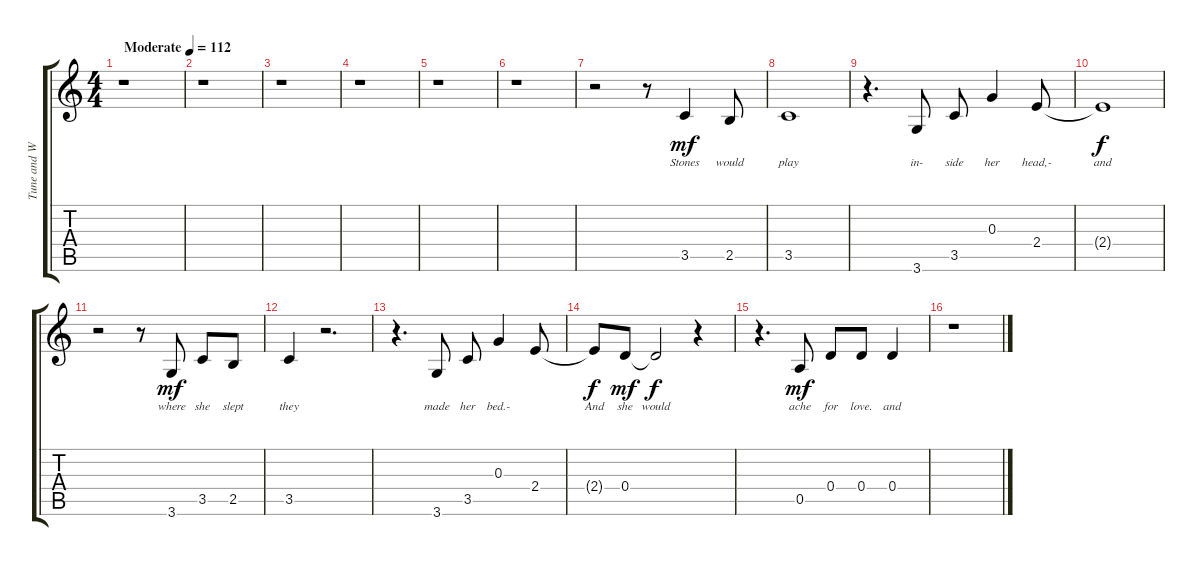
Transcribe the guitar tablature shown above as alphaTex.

\track ("Tune and Words" "Tune and W") {instrument electricguitarjazz}
\staff {score tabs}
\tuning (E4 B3 G3 D3 A2 E2) {hide}
\ts (4 4)
\tempo (112 "Moderate")
\clef g2
\ks c
r.1{dy mf instrument electricguitarjazz} |
r.1 |
r.1 |
r.1 |
r.1 |
r.1 |
r.2 r.8 3.5.4{lyrics (0 "Stones") lyrics (1 "") lyrics (2 "") lyrics (3 "") lyrics (4 "")} 2.5.8{lyrics (0 "would") lyrics (1 "") lyrics (2 "") lyrics (3 "") lyrics (4 "")} |
3.5.1{lyrics (0 "play") lyrics (1 "") lyrics (2 "") lyrics (3 "") lyrics (4 "")} |
r.4{d} 3.6.8{lyrics (0 "in-") lyrics (1 "") lyrics (2 "") lyrics (3 "") lyrics (4 "")} 3.5.8{lyrics (0 "side") lyrics (1 "") lyrics (2 "") lyrics (3 "") lyrics (4 "")} 0.3.4{lyrics (0 "her") lyrics (1 "") lyrics (2 "") lyrics (3 "") lyrics (4 "")} 2.4.8{lyrics (0 "head,-") lyrics (1 "") lyrics (2 "") lyrics (3 "") lyrics (4 "")} |
2.4{t}.1{lyrics (0 "and") lyrics (1 "") lyrics (2 "") lyrics (3 "") lyrics (4 "") dy f} |
r.2 r.8 3.6.8{lyrics (0 "where") lyrics (1 "") lyrics (2 "") lyrics (3 "") lyrics (4 "") dy mf} 3.5.8{lyrics (0 "she") lyrics (1 "") lyrics (2 "") lyrics (3 "") lyrics (4 "")} 2.5.8{lyrics (0 "slept") lyrics (1 "") lyrics (2 "") lyrics (3 "") lyrics (4 "")} |
3.5.4{lyrics (0 "they") lyrics (1 "") lyrics (2 "") lyrics (3 "") lyrics (4 "")} r.2{d} |
r.4{d} 3.6.8{lyrics (0 "made") lyrics (1 "") lyrics (2 "") lyrics (3 "") lyrics (4 "")} 3.5.8{lyrics (0 "her") lyrics (1 "") lyrics (2 "") lyrics (3 "") lyrics (4 "")} 0.3.4{lyrics (0 "bed.-") lyrics (1 "") lyrics (2 "") lyrics (3 "") lyrics (4 "")} 2.4.8{lyrics (0 " ") lyrics (1 "") lyrics (2 "") lyrics (3 "") lyrics (4 "")} |
2.4{t}.8{lyrics (0 "And") lyrics (1 "") lyrics (2 "") lyrics (3 "") lyrics (4 "") dy f} 0.4.8{lyrics (0 "she") lyrics (1 "") lyrics (2 "") lyrics (3 "") lyrics (4 "") dy mf} 0.4{t}.2{lyrics (0 "would") lyrics (1 "") lyrics (2 "") lyrics (3 "") lyrics (4 "") dy f} r.4 |
r.4{d} 0.5.8{lyrics (0 "ache") lyrics (1 "") lyrics (2 "") lyrics (3 "") lyrics (4 "") dy mf} 0.4.8{lyrics (0 "for") lyrics (1 "") lyrics (2 "") lyrics (3 "") lyrics (4 "")} 0.4.8{lyrics (0 "love.") lyrics (1 "") lyrics (2 "") lyrics (3 "") lyrics (4 "")} 0.4.4{lyrics (0 "and") lyrics (1 "") lyrics (2 "") lyrics (3 "") lyrics (4 "")} |
r.1
